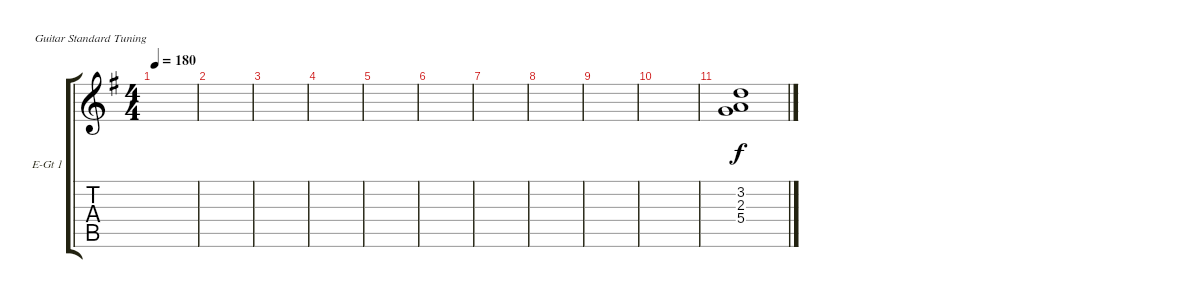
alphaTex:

\defaultSystemsLayout 4
\bracketExtendMode groupsimilarinstruments
\firstSystemTrackNameOrientation horizontal
\otherSystemsTrackNameOrientation horizontal
\track ("Electric Guitar 1" "E-Gt 1") {instrument electricguitarclean}
\staff {score tabs}
\tuning (E4 B3 G3 D3 A2 E2)
\ts (4 4)
\tempo 180
\clef g2
\ks g
|
|
|
|
|
|
|
|
|
|
(3.2 2.3 5.4).1
